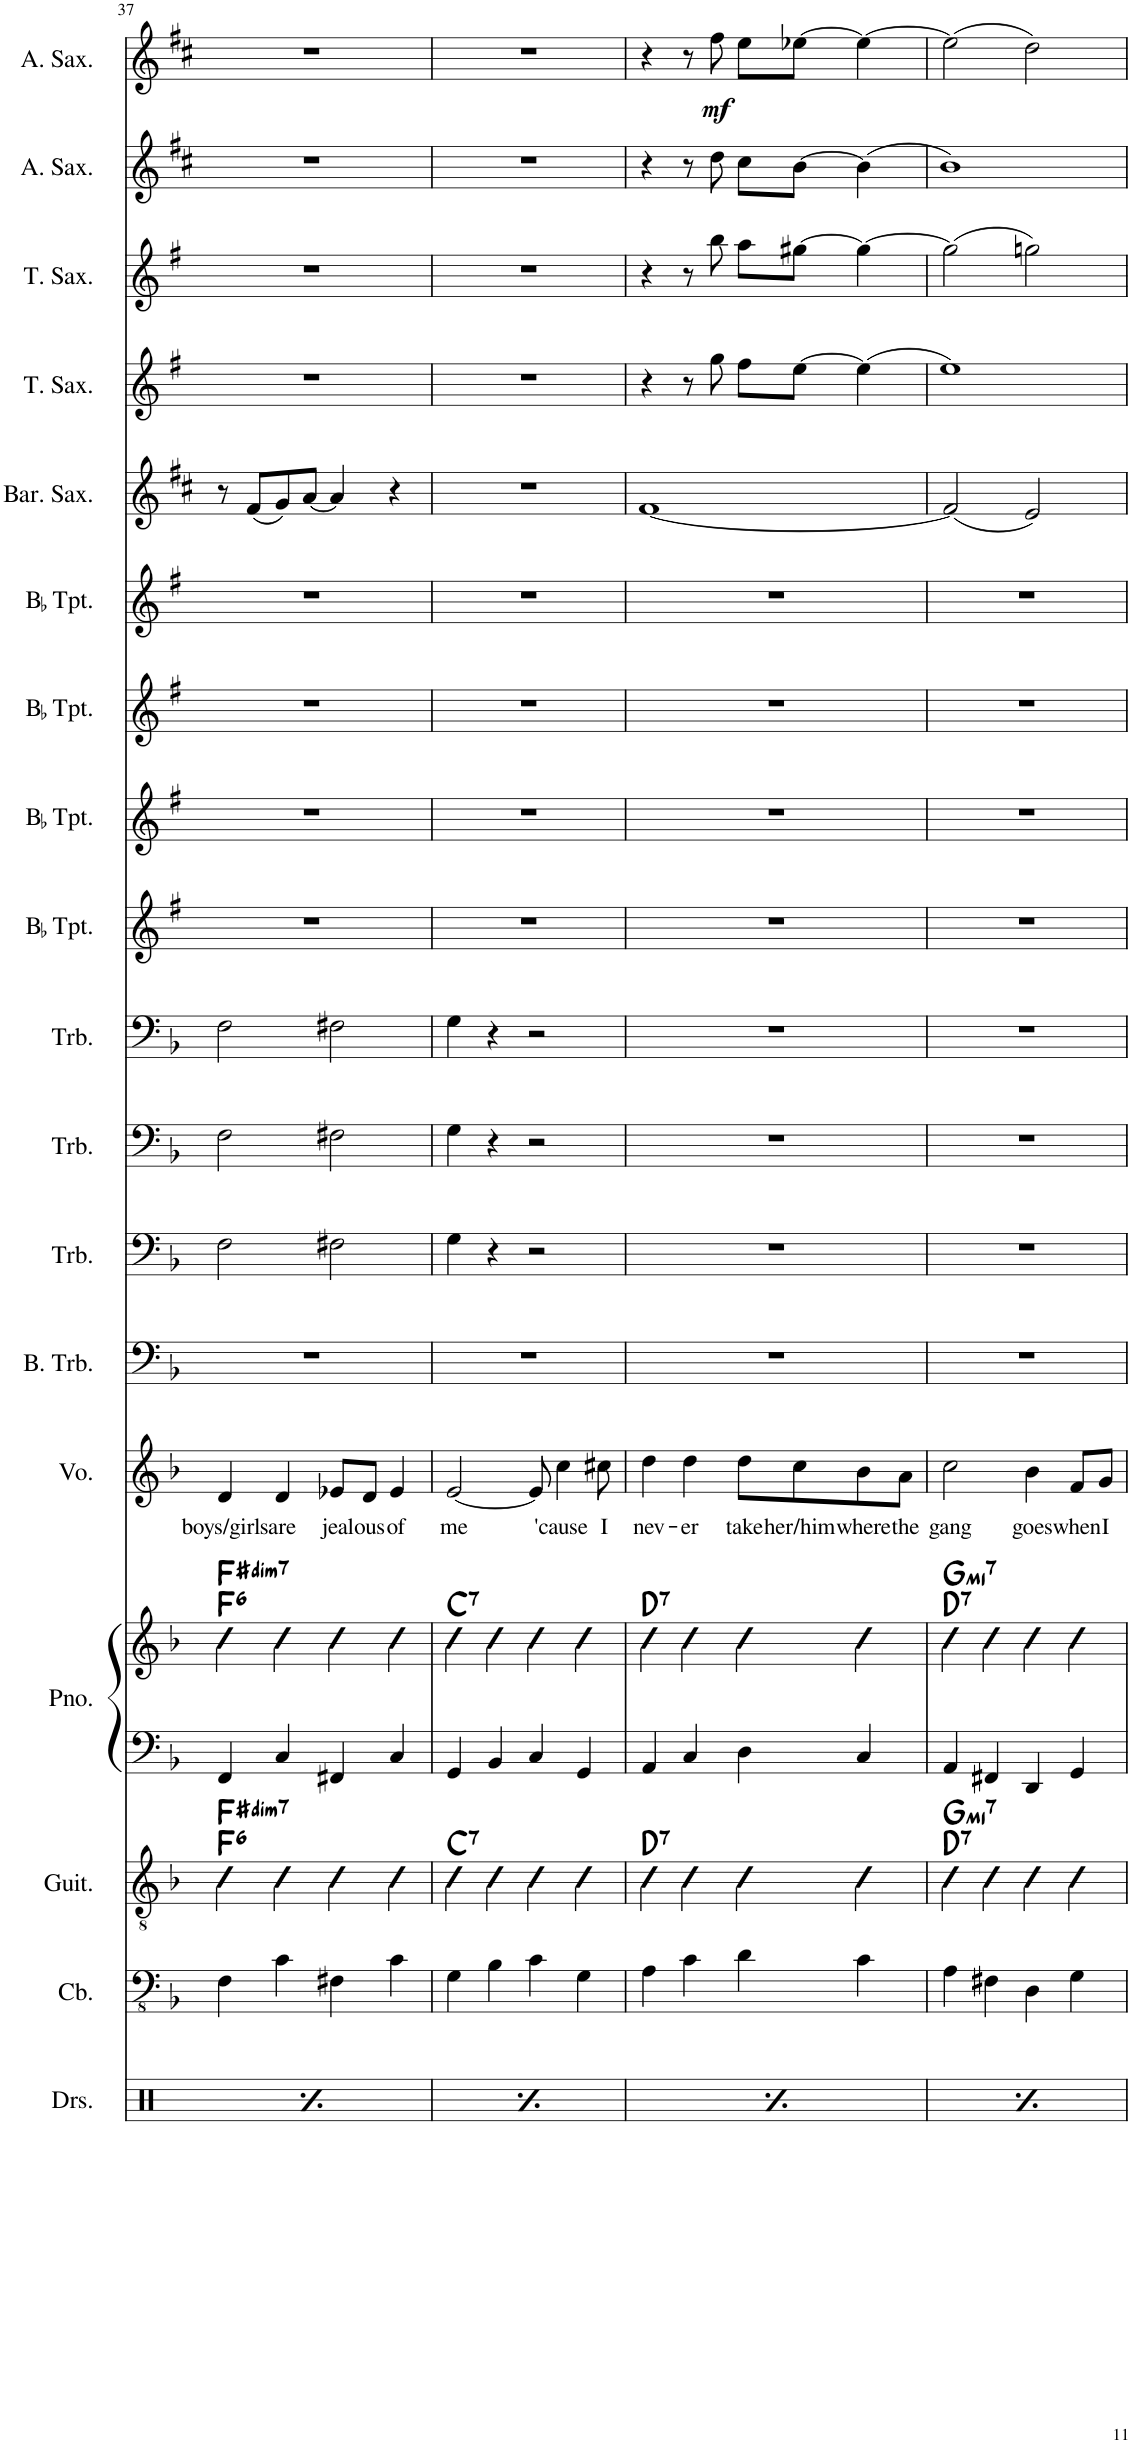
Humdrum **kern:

**kern	**harte	**kern	**kern	**harte	**kern	**kern	**harte	**kern	**text	**kern	**kern	**kern	**kern	**kern	**kern	**kern	**kern	**kern	**kern	**kern	**kern	**kern	**dynam
*part18	*part18	*part17	*part16	*part16	*part15	*part15	*part15	*part14	*part14	*part13	*part12	*part11	*part10	*part9	*part8	*part7	*part6	*part5	*part4	*part3	*part2	*part1	*part1
*staff19	*	*staff18	*staff17	*	*staff16	*staff15	*	*staff14	*staff14	*staff13	*staff12	*staff11	*staff10	*staff9	*staff8	*staff7	*staff6	*staff5	*staff4	*staff3	*staff2	*staff1	*staff1
*I"Drumset	*	*I"Double Bass	*I"Guitar	*	*I"Piano	*	*	*I"Voice	*	*I"Bass Trombone	*I"Trombone	*I"Trombone	*I"Trombone	*I"BaccidentalFlat Trumpet	*I"BaccidentalFlat Trumpet	*I"BaccidentalFlat Trumpet	*I"BaccidentalFlat Trumpet	*I"Baritone Saxophone	*I"Tenor Saxophone	*I"Tenor Saxophone	*I"Alto Saxophone	*I"Alto Saxophone	*
*I'Drs.	*	*	*I'Guit.	*	*I'Pno.	*	*	*I'Vo.	*	*I'B. Trb.	*I'Trb.	*I'Trb.	*I'Trb.	*I'BaccidentalFlat Tpt.	*I'BaccidentalFlat Tpt.	*I'BaccidentalFlat Tpt.	*I'BaccidentalFlat Tpt.	*I'Bar. Sax.	*I'T. Sax.	*I'T. Sax.	*I'A. Sax.	*I'A. Sax.	*
!!LO:PB:g=z
*clefX	*	*clefFv4	*clefGv2	*	*clefF4	*clefG2	*	*clefG2	*	*clefF4	*clefF4	*clefF4	*clefF4	*clefG2	*clefG2	*clefG2	*clefG2	*clefG2	*clefG2	*clefG2	*clefG2	*clefG2	*
*	*	*Trd7c12	*	*	*	*	*	*	*	*	*	*	*	*Trd1c2	*Trd1c2	*Trd1c2	*Trd1c2	*Trd12c21	*Trd8c14	*Trd8c14	*Trd5c9	*Trd5c9	*
*k[]	*	*k[b-]	*k[b-]	*	*k[b-]	*k[b-]	*	*k[b-]	*	*k[b-]	*k[b-]	*k[b-]	*k[b-]	*k[f#]	*k[f#]	*k[f#]	*k[f#]	*k[f#c#]	*k[f#]	*k[f#]	*k[f#c#]	*k[f#c#]	*
*M4/4	*	*M4/4	*M4/4	*	*M4/4	*M4/4	*	*M4/4	*	*M4/4	*M4/4	*M4/4	*M4/4	*M4/4	*M4/4	*M4/4	*M4/4	*M4/4	*M4/4	*M4/4	*M4/4	*M4/4	*
=37	=37	=37	=37	=37	=37	=37	=37	=37	=37	=37	=37	=37	=37	=37	=37	=37	=37	=37	=37	=37	=37	=37	=37
*^	*	*	*	*	*	*	*	*	*	*	*	*	*	*	*	*	*	*	*	*	*	*	*
!	!	!	!	!	!LO:H:n=1:kt=6	!	!	!	!	!LO:LY:b	!	!	!	!	!	!	!	!	!	!	!	!	!	!
!	!	!	!	!	!LO:H:n=2:kt=dim7	!	!	!LO:H:n=1:kt=6	!	!	!	!	!	!	!	!	!	!	!	!	!	!	!	!
!	!	!	!	!	!	!	!	!LO:H:n=2:kt=dim7	!	!	!	!	!	!	!	!	!	!	!	!	!	!	!	!
4Rff/	4Rf\	D:maj	4FF\	4c\	F:maj6 F#:dim7	4FF/	4cc\	F:maj6 F#:dim7	4d/	boys/girls	1r	2F\	2F\	2F\	1r	1r	1r	1r	8r	1r	1r	1r	1r	.
.	.	.	.	.	.	.	.	.	.	.	.	.	.	.	.	.	.	.	(8f#/L	.	.	.	.	.
!	!	!	!	!	!	!	!	!	!	!LO:LY:b	!	!	!	!	!	!	!	!	!	!	!	!	!	!
4Rff/	4Rf\	.	4C\	4c\	.	4C/	4cc\	.	4d/	are	.	.	.	.	.	.	.	.	8g/)	.	.	.	.	.
.	.	.	.	.	.	.	.	.	.	.	.	.	.	.	.	.	.	.	[8a/J	.	.	.	.	.
!	!	!	!	!	!	!	!	!	!	!LO:LY:b	!	!	!	!	!	!	!	!	!	!	!	!	!	!
4Rff/	4Rf\	.	4FF#X\	4c\	.	4FF#X/	4cc\	.	8e-X/L	jeal-	.	2F#X\	2F#X\	2F#X\	.	.	.	.	4a/]	.	.	.	.	.
!	!	!	!	!	!	!	!	!	!	!LO:LY:b	!	!	!	!	!	!	!	!	!	!	!	!	!	!
.	.	.	.	.	.	.	.	.	8d/J	-ous	.	.	.	.	.	.	.	.	.	.	.	.	.	.
!	!	!	!	!	!	!	!	!	!	!LO:LY:b	!	!	!	!	!	!	!	!	!	!	!	!	!	!
4Rff/	4Rf\	.	4C\	4c\	.	4C/	4cc\	.	4e-/	of	.	.	.	.	.	.	.	.	4r	.	.	.	.	.
=38	=38	=38	=38	=38	=38	=38	=38	=38	=38	=38	=38	=38	=38	=38	=38	=38	=38	=38	=38	=38	=38	=38	=38	=38
!	!	!	!	!	!LO:H:kt=7	!	!	!LO:H:kt=7	!	!LO:LY:b	!	!	!	!	!	!	!	!	!	!	!	!	!	!
4Rff/	4Rf\	D:maj	4GG\	4c\	C:7	4GG/	4cc\	C:7	[2e/	me	1r	4G\	4G\	4G\	1r	1r	1r	1r	1r	1r	1r	1r	1r	.
4Rff/	4Rf\	.	4BB-\	4c\	.	4BB-/	4cc\	.	.	.	.	4r	4r	4r	.	.	.	.	.	.	.	.	.	.
4Rff/	4Rf\	.	4C\	4c\	.	4C/	4cc\	.	8e/]	.	.	2r	2r	2r	.	.	.	.	.	.	.	.	.	.
!	!	!	!	!	!	!	!	!	!	!LO:LY:b	!	!	!	!	!	!	!	!	!	!	!	!	!	!
.	.	.	.	.	.	.	.	.	4cc\	'cause	.	.	.	.	.	.	.	.	.	.	.	.	.	.
4Rff/	4Rf\	.	4GG\	4c\	.	4GG/	4cc\	.	.	.	.	.	.	.	.	.	.	.	.	.	.	.	.	.
!	!	!	!	!	!	!	!	!	!	!LO:LY:b	!	!	!	!	!	!	!	!	!	!	!	!	!	!
.	.	.	.	.	.	.	.	.	8cc#X\	I	.	.	.	.	.	.	.	.	.	.	.	.	.	.
=39	=39	=39	=39	=39	=39	=39	=39	=39	=39	=39	=39	=39	=39	=39	=39	=39	=39	=39	=39	=39	=39	=39	=39	=39
!	!	!	!	!	!LO:H:kt=7	!	!	!LO:H:kt=7	!	!LO:LY:b	!	!	!	!	!	!	!	!	!	!	!	!	!	!LO:DY:b
4Rff/	4Rf\	D:maj	4AA\	4c\	D:7	4AA/	4cc\	D:7	4dd\	nev-	1r	1r	1r	1r	1r	1r	1r	1r	[1f#	4r	4r	4r	4r	mf
!	!	!	!	!	!	!	!	!	!	!LO:LY:b	!	!	!	!	!	!	!	!	!	!	!	!	!	!
4Rff/	4Rf\	.	4C\	4c\	.	4C/	4cc\	.	4dd\	-er	.	.	.	.	.	.	.	.	.	8r	8r	8r	8r	.
.	.	.	.	.	.	.	.	.	.	.	.	.	.	.	.	.	.	.	.	8gg\	8bb\	8dd\	8ff#\	.
!	!	!	!	!	!	!	!	!	!	!LO:LY:b	!	!	!	!	!	!	!	!	!	!	!	!	!	!
4Rff/	4Rf\	.	4D\	4c\	.	4D\	4cc\	.	8dd\L	take	.	.	.	.	.	.	.	.	.	8ff#\L	8aa\L	8cc#\L	8ee\L	.
!	!	!	!	!	!	!	!	!	!	!LO:LY:b	!	!	!	!	!	!	!	!	!	!	!	!	!	!
.	.	.	.	.	.	.	.	.	8cc\	her/him	.	.	.	.	.	.	.	.	.	[8ee\J	[8gg#X\J	[8b\J	[8ee-X\J	.
!	!	!	!	!	!	!	!	!	!	!LO:LY:b	!	!	!	!	!	!	!	!	!	!	!	!	!	!
4Rff/	4Rf\	.	4C\	4c\	.	4C/	4cc\	.	8b-\	where	.	.	.	.	.	.	.	.	.	(4ee\]	4gg#\_	(4b\]	4ee-\_	.
!	!	!	!	!	!	!	!	!	!	!LO:LY:b	!	!	!	!	!	!	!	!	!	!	!	!	!	!
.	.	.	.	.	.	.	.	.	8a\J	the	.	.	.	.	.	.	.	.	.	.	.	.	.	.
=40	=40	=40	=40	=40	=40	=40	=40	=40	=40	=40	=40	=40	=40	=40	=40	=40	=40	=40	=40	=40	=40	=40	=40	=40
!	!	!	!	!	!LO:H:n=1:kt=7	!	!	!	!	!LO:LY:b	!	!	!	!	!	!	!	!	!	!	!	!	!	!
!	!	!	!	!	!LO:H:n=2:kt=m7	!	!	!LO:H:n=1:kt=7	!	!	!	!	!	!	!	!	!	!	!	!	!	!	!	!
!	!	!	!	!	!	!	!	!LO:H:n=2:kt=m7	!	!	!	!	!	!	!	!	!	!	!	!	!	!	!	!
4Rff/	4Rf\	D:maj	4AA\	4c\	D:7 G:min7	4AA/	4cc\	D:7 G:min7	2cc\	gang	1r	1r	1r	1r	1r	1r	1r	1r	(2f#/]	1ee)	(2gg#\]	1b)	(2ee-\]	.
4Rff/	4Rf\	.	4FF#X\	4c\	.	4FF#X/	4cc\	.	.	.	.	.	.	.	.	.	.	.	.	.	.	.	.	.
!	!	!	!	!	!	!	!	!	!	!LO:LY:b	!	!	!	!	!	!	!	!	!	!	!	!	!	!
4Rff/	4Rf\	.	4DD\	4c\	.	4DD/	4cc\	.	4b-\	goes	.	.	.	.	.	.	.	.	2e/)	.	2ggn\)	.	2dd\)	.
!	!	!	!	!	!	!	!	!	!	!LO:LY:b	!	!	!	!	!	!	!	!	!	!	!	!	!	!
4Rff/	4Rf\	.	4GG\	4c\	.	4GG/	4cc\	.	8f/L	when	.	.	.	.	.	.	.	.	.	.	.	.	.	.
!	!	!	!	!	!	!	!	!	!	!LO:LY:b	!	!	!	!	!	!	!	!	!	!	!	!	!	!
.	.	.	.	.	.	.	.	.	8g/J	I	.	.	.	.	.	.	.	.	.	.	.	.	.	.
*v	*v	*	*	*	*	*	*	*	*	*	*	*	*	*	*	*	*	*	*	*	*	*	*	*
=	=	=	=	=	=	=	=	=	=	=	=	=	=	=	=	=	=	=	=	=	=	=	=
*-	*-	*-	*-	*-	*-	*-	*-	*-	*-	*-	*-	*-	*-	*-	*-	*-	*-	*-	*-	*-	*-	*-	*-
